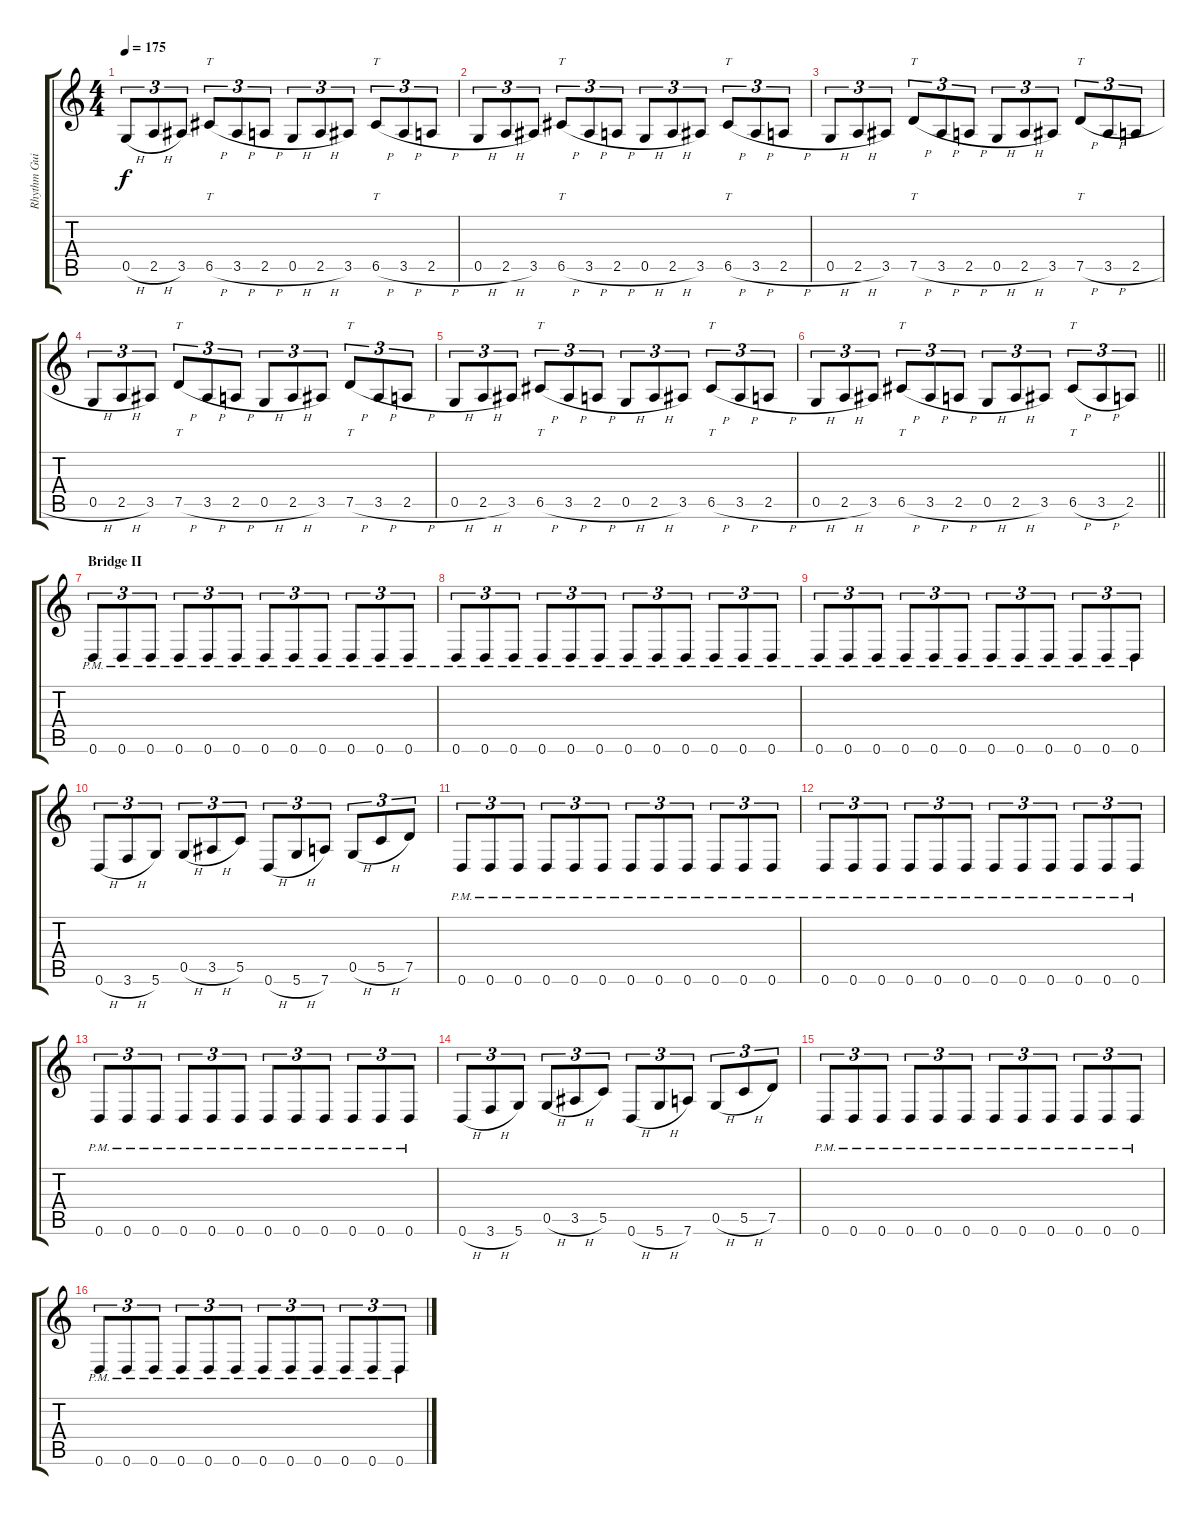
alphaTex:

\track ("Rhythm Guitar I" "Rhythm Gui") {instrument distortionguitar}
\staff {score tabs}
\tuning (D4 A3 F3 C3 G2 D2) {hide}
\ts (4 4)
\tempo 175
\clef g2
\ks c
0.5{h}.8{tu (3 2) dy f} 2.5{h}.8{tu (3 2)} 3.5.8{tu (3 2)} 6.5{h}.8{tt tu (3 2)} 3.5{h}.8{tu (3 2)} 2.5{h}.8{tu (3 2)} 0.5{h}.8{tu (3 2)} 2.5{h}.8{tu (3 2)} 3.5.8{tu (3 2)} 6.5{h}.8{tt tu (3 2)} 3.5{h}.8{tu (3 2)} 2.5{h}.8{tu (3 2)} |
0.5{h}.8{tu (3 2)} 2.5{h}.8{tu (3 2)} 3.5.8{tu (3 2)} 6.5{h}.8{tt tu (3 2)} 3.5{h}.8{tu (3 2)} 2.5{h}.8{tu (3 2)} 0.5{h}.8{tu (3 2)} 2.5{h}.8{tu (3 2)} 3.5.8{tu (3 2)} 6.5{h}.8{tt tu (3 2)} 3.5{h}.8{tu (3 2)} 2.5{h}.8{tu (3 2)} |
0.5{h}.8{tu (3 2)} 2.5{h}.8{tu (3 2)} 3.5.8{tu (3 2)} 7.5{h}.8{tt tu (3 2)} 3.5{h}.8{tu (3 2)} 2.5{h}.8{tu (3 2)} 0.5{h}.8{tu (3 2)} 2.5{h}.8{tu (3 2)} 3.5.8{tu (3 2)} 7.5{h}.8{tt tu (3 2)} 3.5{h}.8{tu (3 2)} 2.5{h}.8{tu (3 2)} |
0.5{h}.8{tu (3 2)} 2.5{h}.8{tu (3 2)} 3.5.8{tu (3 2)} 7.5{h}.8{tt tu (3 2)} 3.5{h}.8{tu (3 2)} 2.5{h}.8{tu (3 2)} 0.5{h}.8{tu (3 2)} 2.5{h}.8{tu (3 2)} 3.5.8{tu (3 2)} 7.5{h}.8{tt tu (3 2)} 3.5{h}.8{tu (3 2)} 2.5{h}.8{tu (3 2)} |
0.5{h}.8{tu (3 2)} 2.5{h}.8{tu (3 2)} 3.5.8{tu (3 2)} 6.5{h}.8{tt tu (3 2)} 3.5{h}.8{tu (3 2)} 2.5{h}.8{tu (3 2)} 0.5{h}.8{tu (3 2)} 2.5{h}.8{tu (3 2)} 3.5.8{tu (3 2)} 6.5{h}.8{tt tu (3 2)} 3.5{h}.8{tu (3 2)} 2.5{h}.8{tu (3 2)} |
\barLineRight lightlight
0.5{h}.8{tu (3 2)} 2.5{h}.8{tu (3 2)} 3.5.8{tu (3 2)} 6.5{h}.8{tt tu (3 2)} 3.5{h}.8{tu (3 2)} 2.5{h}.8{tu (3 2)} 0.5{h}.8{tu (3 2)} 2.5{h}.8{tu (3 2)} 3.5.8{tu (3 2)} 6.5{h}.8{tt tu (3 2)} 3.5{h}.8{tu (3 2)} 2.5.8{tu (3 2)} |
\section ("" "Bridge II")
0.6{pm}.8{tu (3 2)} 0.6{pm}.8{tu (3 2)} 0.6{pm}.8{tu (3 2)} 0.6{pm}.8{tu (3 2)} 0.6{pm}.8{tu (3 2)} 0.6{pm}.8{tu (3 2)} 0.6{pm}.8{tu (3 2)} 0.6{pm}.8{tu (3 2)} 0.6{pm}.8{tu (3 2)} 0.6{pm}.8{tu (3 2)} 0.6{pm}.8{tu (3 2)} 0.6{pm}.8{tu (3 2)} |
0.6{pm}.8{tu (3 2)} 0.6{pm}.8{tu (3 2)} 0.6{pm}.8{tu (3 2)} 0.6{pm}.8{tu (3 2)} 0.6{pm}.8{tu (3 2)} 0.6{pm}.8{tu (3 2)} 0.6{pm}.8{tu (3 2)} 0.6{pm}.8{tu (3 2)} 0.6{pm}.8{tu (3 2)} 0.6{pm}.8{tu (3 2)} 0.6{pm}.8{tu (3 2)} 0.6{pm}.8{tu (3 2)} |
0.6{pm}.8{tu (3 2)} 0.6{pm}.8{tu (3 2)} 0.6{pm}.8{tu (3 2)} 0.6{pm}.8{tu (3 2)} 0.6{pm}.8{tu (3 2)} 0.6{pm}.8{tu (3 2)} 0.6{pm}.8{tu (3 2)} 0.6{pm}.8{tu (3 2)} 0.6{pm}.8{tu (3 2)} 0.6{pm}.8{tu (3 2)} 0.6{pm}.8{tu (3 2)} 0.6{pm}.8{tu (3 2)} |
0.6{h}.8{tu (3 2)} 3.6{h}.8{tu (3 2)} 5.6.8{tu (3 2)} 0.5{h}.8{tu (3 2)} 3.5{h}.8{tu (3 2)} 5.5.8{tu (3 2)} 0.6{h}.8{tu (3 2)} 5.6{h}.8{tu (3 2)} 7.6.8{tu (3 2)} 0.5{h}.8{tu (3 2)} 5.5{h}.8{tu (3 2)} 7.5.8{tu (3 2)} |
0.6{pm}.8{tu (3 2)} 0.6{pm}.8{tu (3 2)} 0.6{pm}.8{tu (3 2)} 0.6{pm}.8{tu (3 2)} 0.6{pm}.8{tu (3 2)} 0.6{pm}.8{tu (3 2)} 0.6{pm}.8{tu (3 2)} 0.6{pm}.8{tu (3 2)} 0.6{pm}.8{tu (3 2)} 0.6{pm}.8{tu (3 2)} 0.6{pm}.8{tu (3 2)} 0.6{pm}.8{tu (3 2)} |
0.6{pm}.8{tu (3 2)} 0.6{pm}.8{tu (3 2)} 0.6{pm}.8{tu (3 2)} 0.6{pm}.8{tu (3 2)} 0.6{pm}.8{tu (3 2)} 0.6{pm}.8{tu (3 2)} 0.6{pm}.8{tu (3 2)} 0.6{pm}.8{tu (3 2)} 0.6{pm}.8{tu (3 2)} 0.6{pm}.8{tu (3 2)} 0.6{pm}.8{tu (3 2)} 0.6{pm}.8{tu (3 2)} |
0.6{pm}.8{tu (3 2)} 0.6{pm}.8{tu (3 2)} 0.6{pm}.8{tu (3 2)} 0.6{pm}.8{tu (3 2)} 0.6{pm}.8{tu (3 2)} 0.6{pm}.8{tu (3 2)} 0.6{pm}.8{tu (3 2)} 0.6{pm}.8{tu (3 2)} 0.6{pm}.8{tu (3 2)} 0.6{pm}.8{tu (3 2)} 0.6{pm}.8{tu (3 2)} 0.6{pm}.8{tu (3 2)} |
0.6{h}.8{tu (3 2)} 3.6{h}.8{tu (3 2)} 5.6.8{tu (3 2)} 0.5{h}.8{tu (3 2)} 3.5{h}.8{tu (3 2)} 5.5.8{tu (3 2)} 0.6{h}.8{tu (3 2)} 5.6{h}.8{tu (3 2)} 7.6.8{tu (3 2)} 0.5{h}.8{tu (3 2)} 5.5{h}.8{tu (3 2)} 7.5.8{tu (3 2)} |
0.6{pm}.8{tu (3 2)} 0.6{pm}.8{tu (3 2)} 0.6{pm}.8{tu (3 2)} 0.6{pm}.8{tu (3 2)} 0.6{pm}.8{tu (3 2)} 0.6{pm}.8{tu (3 2)} 0.6{pm}.8{tu (3 2)} 0.6{pm}.8{tu (3 2)} 0.6{pm}.8{tu (3 2)} 0.6{pm}.8{tu (3 2)} 0.6{pm}.8{tu (3 2)} 0.6{pm}.8{tu (3 2)} |
0.6{pm}.8{tu (3 2)} 0.6{pm}.8{tu (3 2)} 0.6{pm}.8{tu (3 2)} 0.6{pm}.8{tu (3 2)} 0.6{pm}.8{tu (3 2)} 0.6{pm}.8{tu (3 2)} 0.6{pm}.8{tu (3 2)} 0.6{pm}.8{tu (3 2)} 0.6{pm}.8{tu (3 2)} 0.6{pm}.8{tu (3 2)} 0.6{pm}.8{tu (3 2)} 0.6{pm}.8{tu (3 2)}
